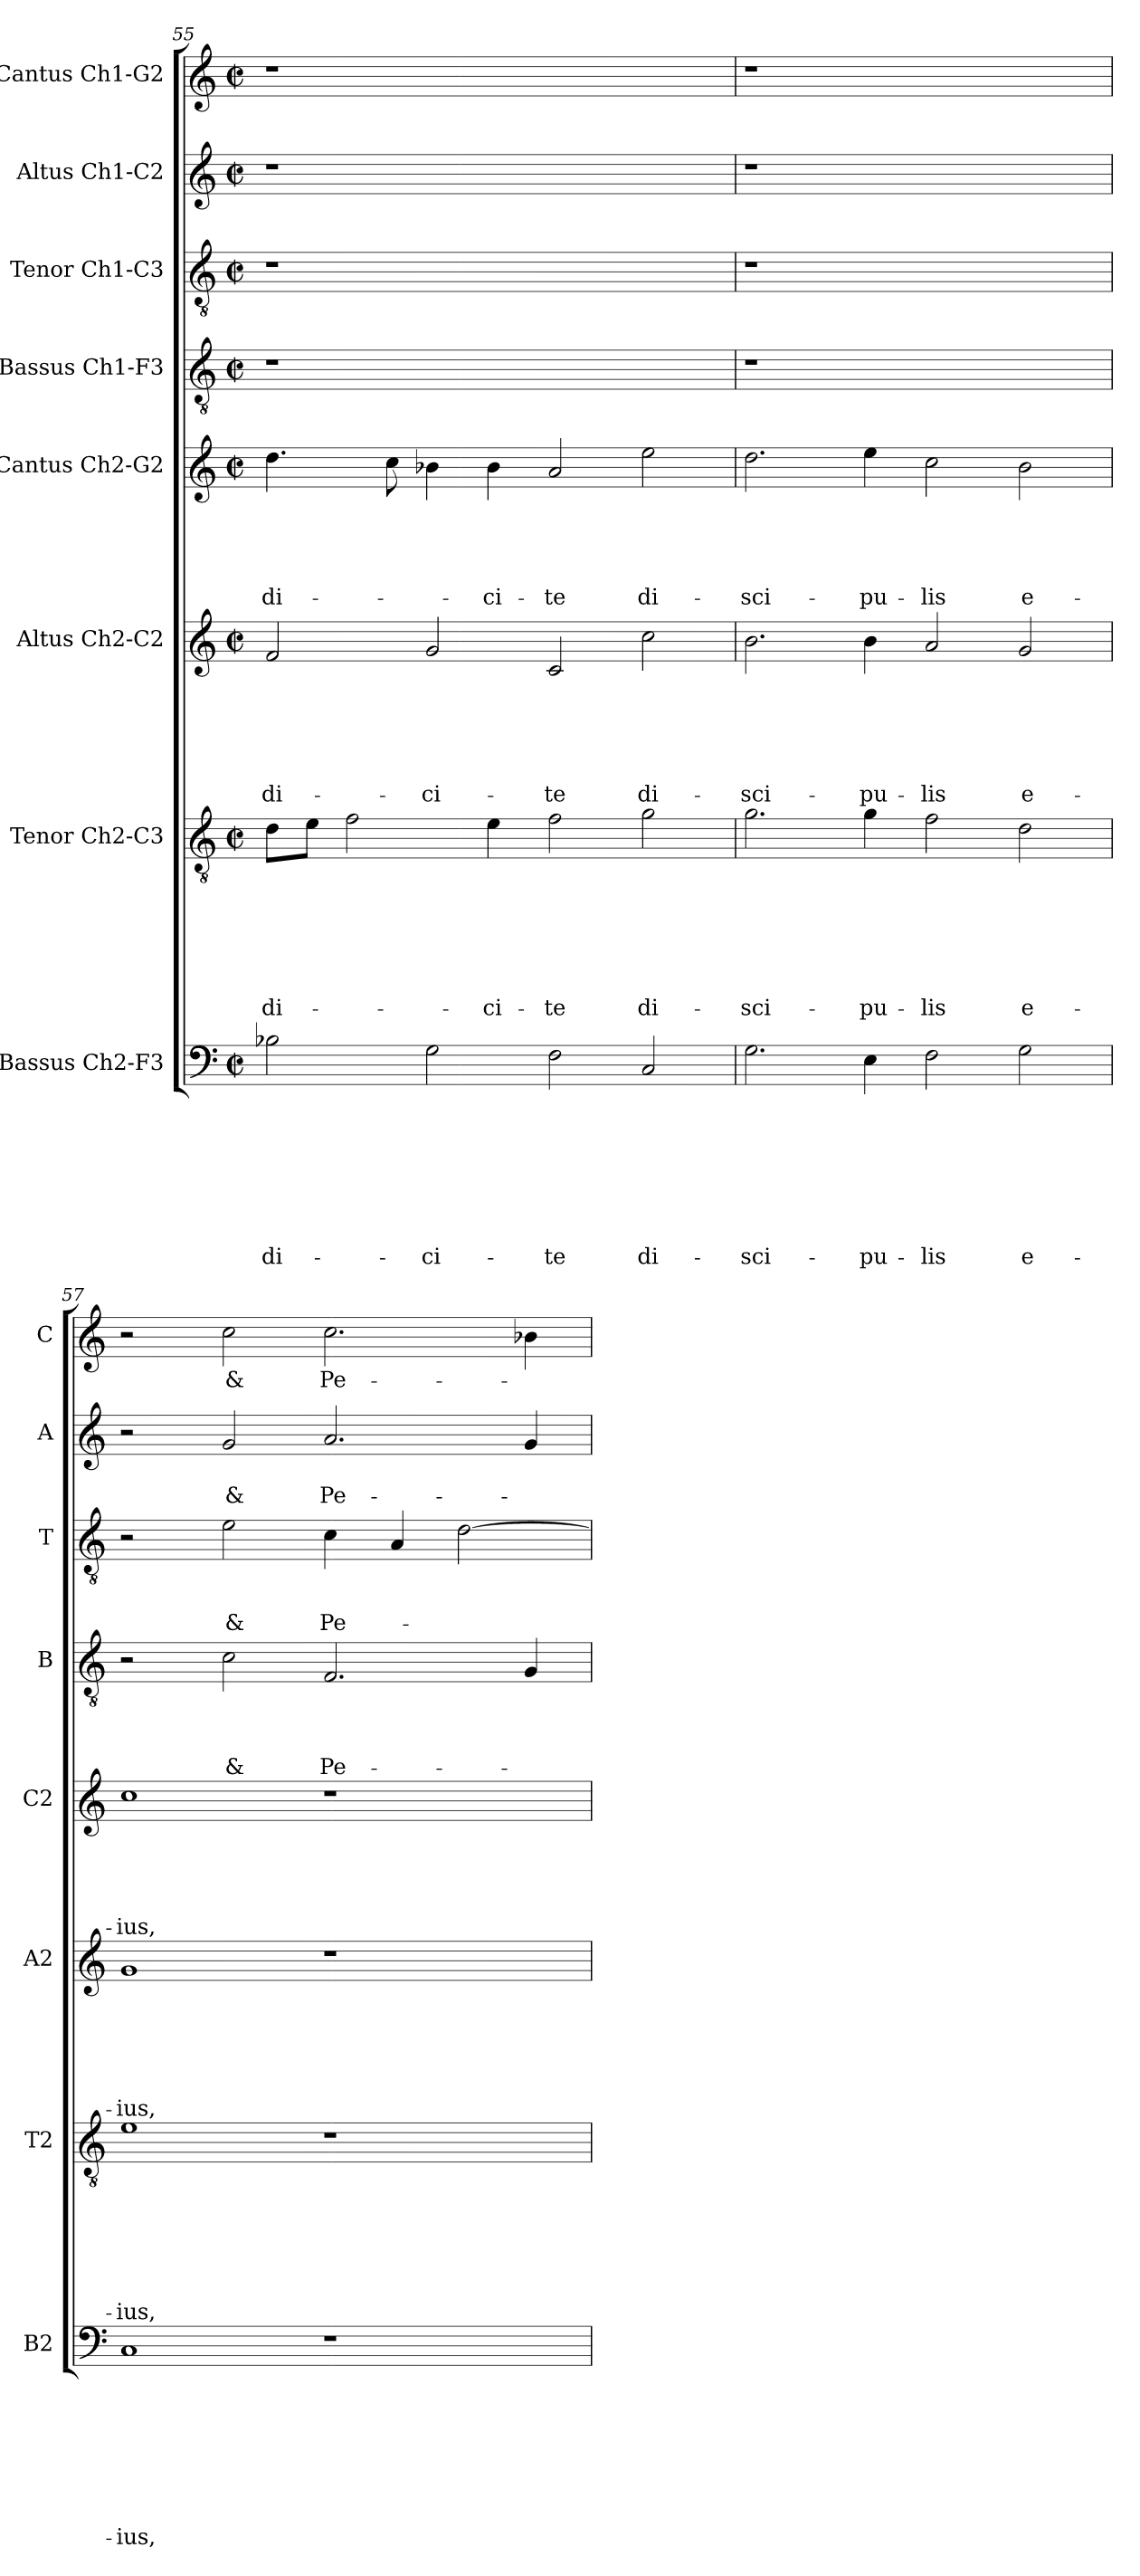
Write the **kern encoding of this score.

**kern	**text	**text	**text	**text	**text	**text	**text	**text	**kern	**text	**text	**text	**text	**text	**text	**text	**kern	**text	**text	**text	**text	**text	**text	**kern	**text	**text	**text	**text	**text	**kern	**text	**text	**text	**text	**kern	**text	**text	**text	**kern	**text	**text	**kern	**text
*part8	*part8	*part8	*part8	*part8	*part8	*part8	*part8	*part8	*part7	*part7	*part7	*part7	*part7	*part7	*part7	*part7	*part6	*part6	*part6	*part6	*part6	*part6	*part6	*part5	*part5	*part5	*part5	*part5	*part5	*part4	*part4	*part4	*part4	*part4	*part3	*part3	*part3	*part3	*part2	*part2	*part2	*part1	*part1
*staff8	*staff8	*staff8	*staff8	*staff8	*staff8	*staff8	*staff8	*staff8	*staff7	*staff7	*staff7	*staff7	*staff7	*staff7	*staff7	*staff7	*staff6	*staff6	*staff6	*staff6	*staff6	*staff6	*staff6	*staff5	*staff5	*staff5	*staff5	*staff5	*staff5	*staff4	*staff4	*staff4	*staff4	*staff4	*staff3	*staff3	*staff3	*staff3	*staff2	*staff2	*staff2	*staff1	*staff1
*I"Bassus Ch2-F3	*	*	*	*	*	*	*	*	*I"Tenor Ch2-C3	*	*	*	*	*	*	*	*I"Altus Ch2-C2	*	*	*	*	*	*	*I"Cantus Ch2-G2	*	*	*	*	*	*I"Bassus Ch1-F3	*	*	*	*	*I"Tenor Ch1-C3	*	*	*	*I"Altus Ch1-C2	*	*	*I"Cantus Ch1-G2	*
*I'B2	*	*	*	*	*	*	*	*	*I'T2	*	*	*	*	*	*	*	*I'A2	*	*	*	*	*	*	*I'C2	*	*	*	*	*	*I'B	*	*	*	*	*I'T	*	*	*	*I'A	*	*	*I'C	*
*clefF4	*	*	*	*	*	*	*	*	*clefGv2	*	*	*	*	*	*	*	*clefG2	*	*	*	*	*	*	*clefG2	*	*	*	*	*	*clefGv2	*	*	*	*	*clefGv2	*	*	*	*clefG2	*	*	*clefG2	*
*k[]	*	*	*	*	*	*	*	*	*k[]	*	*	*	*	*	*	*	*k[]	*	*	*	*	*	*	*k[]	*	*	*	*	*	*k[]	*	*	*	*	*k[]	*	*	*	*k[]	*	*	*k[]	*
*C:	*	*	*	*	*	*	*	*	*C:	*	*	*	*	*	*	*	*C:	*	*	*	*	*	*	*C:	*	*	*	*	*	*C:	*	*	*	*	*C:	*	*	*	*C:	*	*	*C:	*
*M2/2	*	*	*	*	*	*	*	*	*M2/2	*	*	*	*	*	*	*	*M2/2	*	*	*	*	*	*	*M2/2	*	*	*	*	*	*M2/2	*	*	*	*	*M2/2	*	*	*	*M2/2	*	*	*M2/2	*
*met(c|)	*	*	*	*	*	*	*	*	*met(c|)	*	*	*	*	*	*	*	*met(c|)	*	*	*	*	*	*	*met(c|)	*	*	*	*	*	*met(c|)	*	*	*	*	*met(c|)	*	*	*	*met(c|)	*	*	*met(c|)	*
=55	=55	=55	=55	=55	=55	=55	=55	=55	=55	=55	=55	=55	=55	=55	=55	=55	=55	=55	=55	=55	=55	=55	=55	=55	=55	=55	=55	=55	=55	=55	=55	=55	=55	=55	=55	=55	=55	=55	=55	=55	=55	=55	=55
!	!	!	!	!	!	!	!	!LO:LY:b	!	!	!	!	!	!	!	!LO:LY:b	!	!	!	!	!	!	!LO:LY:b	!	!	!	!	!	!LO:LY:b	!	!	!	!	!	!	!	!	!	!	!	!	!	!
2B-X\	.	.	.	.	.	.	.	di-	8d\L	.	.	.	.	.	.	di-	2f/	.	.	.	.	.	di-	4.dd\	.	.	.	.	di-	1r	.	.	.	.	1r	.	.	.	1r	.	.	1r	.
.	.	.	.	.	.	.	.	.	8e\J	.	.	.	.	.	.	.	.	.	.	.	.	.	.	.	.	.	.	.	.	.	.	.	.	.	.	.	.	.	.	.	.	.	.
.	.	.	.	.	.	.	.	.	2f\	.	.	.	.	.	.	.	.	.	.	.	.	.	.	.	.	.	.	.	.	.	.	.	.	.	.	.	.	.	.	.	.	.	.
.	.	.	.	.	.	.	.	.	.	.	.	.	.	.	.	.	.	.	.	.	.	.	.	8cc\	.	.	.	.	.	.	.	.	.	.	.	.	.	.	.	.	.	.	.
!	!	!	!	!	!	!	!	!LO:LY:b	!	!	!	!	!	!	!	!	!	!	!	!	!	!	!LO:LY:b	!	!	!	!	!	!	!	!	!	!	!	!	!	!	!	!	!	!	!	!
2G\	.	.	.	.	.	.	.	-ci-	.	.	.	.	.	.	.	.	2g/	.	.	.	.	.	-ci-	4b-X\	.	.	.	.	.	.	.	.	.	.	.	.	.	.	.	.	.	.	.
!	!	!	!	!	!	!	!	!	!	!	!	!	!	!	!	!LO:LY:b	!	!	!	!	!	!	!	!	!	!	!	!	!LO:LY:b	!	!	!	!	!	!	!	!	!	!	!	!	!	!
.	.	.	.	.	.	.	.	.	4e\	.	.	.	.	.	.	-ci-	.	.	.	.	.	.	.	4b-\	.	.	.	.	-ci-	.	.	.	.	.	.	.	.	.	.	.	.	.	.
!	!	!	!	!	!	!	!	!LO:LY:b	!	!	!	!	!	!	!	!LO:LY:b	!	!	!	!	!	!	!LO:LY:b	!	!	!	!	!	!LO:LY:b	!	!	!	!	!	!	!	!	!	!	!	!	!	!
2F\	.	.	.	.	.	.	.	-te	2f\	.	.	.	.	.	.	-te	2c/	.	.	.	.	.	-te	2a/	.	.	.	.	-te	1ryy	.	.	.	.	1ryy	.	.	.	1ryy	.	.	1ryy	.
!	!	!	!	!	!	!	!	!LO:LY:b	!	!	!	!	!	!	!	!LO:LY:b	!	!	!	!	!	!	!LO:LY:b	!	!	!	!	!	!LO:LY:b	!	!	!	!	!	!	!	!	!	!	!	!	!	!
2C/	.	.	.	.	.	.	.	di-	2g\	.	.	.	.	.	.	di-	2cc\	.	.	.	.	.	di-	2ee\	.	.	.	.	di-	.	.	.	.	.	.	.	.	.	.	.	.	.	.
=56	=56	=56	=56	=56	=56	=56	=56	=56	=56	=56	=56	=56	=56	=56	=56	=56	=56	=56	=56	=56	=56	=56	=56	=56	=56	=56	=56	=56	=56	=56	=56	=56	=56	=56	=56	=56	=56	=56	=56	=56	=56	=56	=56
!	!	!	!	!	!	!	!	!LO:LY:b	!	!	!	!	!	!	!	!LO:LY:b	!	!	!	!	!	!	!LO:LY:b	!	!	!	!	!	!LO:LY:b	!	!	!	!	!	!	!	!	!	!	!	!	!	!
2.G\	.	.	.	.	.	.	.	-sci-	2.g\	.	.	.	.	.	.	-sci-	2.b\	.	.	.	.	.	-sci-	2.dd\	.	.	.	.	-sci-	1r	.	.	.	.	1r	.	.	.	1r	.	.	1r	.
!	!	!	!	!	!	!	!	!LO:LY:b	!	!	!	!	!	!	!	!LO:LY:b	!	!	!	!	!	!	!LO:LY:b	!	!	!	!	!	!LO:LY:b	!	!	!	!	!	!	!	!	!	!	!	!	!	!
4E\	.	.	.	.	.	.	.	-pu-	4g\	.	.	.	.	.	.	-pu-	4b\	.	.	.	.	.	-pu-	4ee\	.	.	.	.	-pu-	.	.	.	.	.	.	.	.	.	.	.	.	.	.
!	!	!	!	!	!	!	!	!LO:LY:b	!	!	!	!	!	!	!	!LO:LY:b	!	!	!	!	!	!	!LO:LY:b	!	!	!	!	!	!LO:LY:b	!	!	!	!	!	!	!	!	!	!	!	!	!	!
2F\	.	.	.	.	.	.	.	-lis	2f\	.	.	.	.	.	.	-lis	2a/	.	.	.	.	.	-lis	2cc\	.	.	.	.	-lis	1ryy	.	.	.	.	1ryy	.	.	.	1ryy	.	.	1ryy	.
!	!	!	!	!	!	!	!	!LO:LY:b	!	!	!	!	!	!	!	!LO:LY:b	!	!	!	!	!	!	!LO:LY:b	!	!	!	!	!	!LO:LY:b	!	!	!	!	!	!	!	!	!	!	!	!	!	!
2G\	.	.	.	.	.	.	.	e-	2d\	.	.	.	.	.	.	e-	2g/	.	.	.	.	.	e-	2b\	.	.	.	.	e-	.	.	.	.	.	.	.	.	.	.	.	.	.	.
=57	=57	=57	=57	=57	=57	=57	=57	=57	=57	=57	=57	=57	=57	=57	=57	=57	=57	=57	=57	=57	=57	=57	=57	=57	=57	=57	=57	=57	=57	=57	=57	=57	=57	=57	=57	=57	=57	=57	=57	=57	=57	=57	=57
!	!	!	!	!	!	!	!	!LO:LY:b	!	!	!	!	!	!	!	!LO:LY:b	!	!	!	!	!	!	!LO:LY:b	!	!	!	!	!	!LO:LY:b	!	!	!	!	!	!	!	!	!	!	!	!	!	!
1C	.	.	.	.	.	.	.	-ius,	1e	.	.	.	.	.	.	-ius,	1g	.	.	.	.	.	-ius,	1cc	.	.	.	.	-ius,	2r	.	.	.	.	2r	.	.	.	2r	.	.	2r	.
!	!	!	!	!	!	!	!	!	!	!	!	!	!	!	!	!	!	!	!	!	!	!	!	!	!	!	!	!	!	!	!	!	!	!LO:LY:b	!	!	!	!LO:LY:b	!	!	!LO:LY:b	!	!LO:LY:b
.	.	.	.	.	.	.	.	.	.	.	.	.	.	.	.	.	.	.	.	.	.	.	.	.	.	.	.	.	.	2c\	.	.	.	&	2e\	.	.	&	2g/	.	&	2cc\	&
!	!	!	!	!	!	!	!	!	!	!	!	!	!	!	!	!	!	!	!	!	!	!	!	!	!	!	!	!	!	!	!	!	!	!LO:LY:b	!	!	!	!LO:LY:b	!	!	!LO:LY:b	!	!LO:LY:b
1r	.	.	.	.	.	.	.	.	1r	.	.	.	.	.	.	.	1r	.	.	.	.	.	.	1r	.	.	.	.	.	2.F/	.	.	.	Pe-	4c\	.	.	Pe-	2.a/	.	Pe-	2.cc\	Pe-
.	.	.	.	.	.	.	.	.	.	.	.	.	.	.	.	.	.	.	.	.	.	.	.	.	.	.	.	.	.	.	.	.	.	.	4A/	.	.	.	.	.	.	.	.
.	.	.	.	.	.	.	.	.	.	.	.	.	.	.	.	.	.	.	.	.	.	.	.	.	.	.	.	.	.	.	.	.	.	.	[2d\	.	.	.	.	.	.	.	.
.	.	.	.	.	.	.	.	.	.	.	.	.	.	.	.	.	.	.	.	.	.	.	.	.	.	.	.	.	.	4G/	.	.	.	.	.	.	.	.	4g/	.	.	4b-X\	.
=	=	=	=	=	=	=	=	=	=	=	=	=	=	=	=	=	=	=	=	=	=	=	=	=	=	=	=	=	=	=	=	=	=	=	=	=	=	=	=	=	=	=	=
*-	*-	*-	*-	*-	*-	*-	*-	*-	*-	*-	*-	*-	*-	*-	*-	*-	*-	*-	*-	*-	*-	*-	*-	*-	*-	*-	*-	*-	*-	*-	*-	*-	*-	*-	*-	*-	*-	*-	*-	*-	*-	*-	*-
